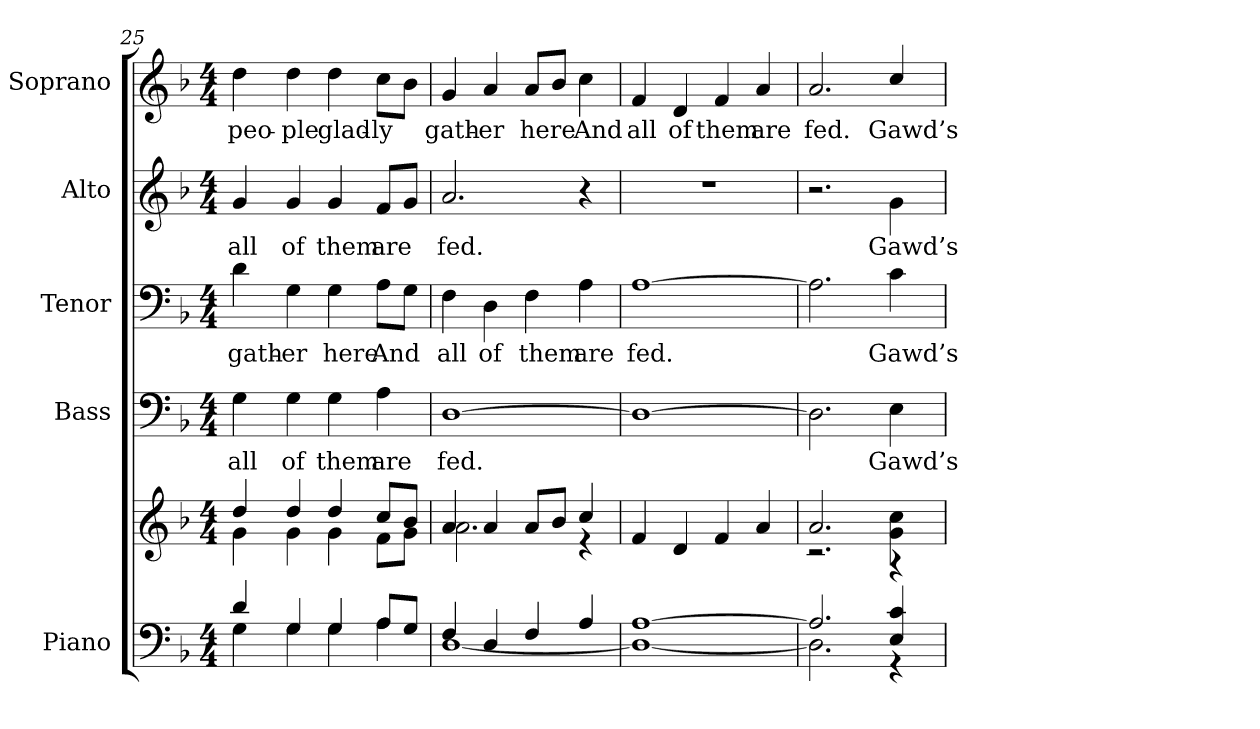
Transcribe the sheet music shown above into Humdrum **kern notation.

**kern	**kern	**kern	**text	**kern	**text	**kern	**text	**kern	**text
*part5	*part5	*part4	*part4	*part3	*part3	*part2	*part2	*part1	*part1
*staff6	*staff5	*staff4	*staff4	*staff3	*staff3	*staff2	*staff2	*staff1	*staff1
*I"Piano	*	*I"Bass	*	*I"Tenor	*	*I"Alto	*	*I"Soprano	*
*I'Pno.	*	*I'B.	*	*I'T.	*	*I'A.	*	*I'S.	*
!!LO:PB:g=z
*clefF4	*clefG2	*clefF4	*	*clefF4	*	*clefG2	*	*clefG2	*
*k[b-]	*k[b-]	*k[b-]	*	*k[b-]	*	*k[b-]	*	*k[b-]	*
*F:	*F:	*F:	*	*F:	*	*F:	*	*F:	*
*M4/4	*M4/4	*M4/4	*	*M4/4	*	*M4/4	*	*M4/4	*
=25	=25	=25	=25	=25	=25	=25	=25	=25	=25
*^	*^	*	*	*	*	*	*	*	*
!	!	!	!	!	!LO:LY:b:color=#000000	!	!	!	!	!	!
!	!	!	!	!	!	!	!LO:LY:b:color=#000000	!	!	!	!
!	!	!	!	!	!	!	!	!	!LO:LY:b:color=#000000	!	!
!	!	!	!	!	!	!	!	!	!	!	!LO:LY:b:color=#000000
4di/	4Gi\	4ddi/	4gi\	4Gi\	all	4di\	gath-	4gi/	all	4ddi\	peo-
!	!	!	!	!	!LO:LY:b:color=#000000	!	!	!	!	!	!
!	!	!	!	!	!	!	!LO:LY:b:color=#000000	!	!	!	!
!	!	!	!	!	!	!	!	!	!LO:LY:b:color=#000000	!	!
!	!	!	!	!	!	!	!	!	!	!	!LO:LY:b:color=#000000
4Gi/	4Gi\	4ddi/	4gi\	4Gi\	of	4Gi\	-er	4gi/	of	4ddi\	-ple
!	!	!	!	!	!LO:LY:b:color=#000000	!	!	!	!	!	!
!	!	!	!	!	!	!	!LO:LY:b:color=#000000	!	!	!	!
!	!	!	!	!	!	!	!	!	!LO:LY:b:color=#000000	!	!
!	!	!	!	!	!	!	!	!	!	!	!LO:LY:b:color=#000000
4Gi/	4Gi\	4ddi/	4gi\	4Gi\	them	4Gi\	here	4gi/	them	4ddi\	glad-
!	!	!	!	!	!LO:LY:b:color=#000000	!	!	!	!	!	!
!	!	!	!	!	!	!	!LO:LY:b:color=#000000	!	!	!	!
!	!	!	!	!	!	!	!	!	!LO:LY:b:color=#000000	!	!
!	!	!	!	!	!	!	!	!	!	!	!LO:LY:b:color=#000000
8Ai/L	4Ai\	8cci/L	8fi\L	4Ai\	are	8Ai\L	And	8fi/L	are	8cci\L	-ly
8Gi/J	.	8b-i/J	8gi\J	.	.	8Gi\J	.	8gi/J	.	8b-i\J	.
=26	=26	=26	=26	=26	=26	=26	=26	=26	=26	=26	=26
!	!	!	!	!	!LO:LY:b:color=#000000	!	!	!	!	!	!
!	!	!	!	!	!	!	!LO:LY:b:color=#000000	!	!	!	!
!	!	!	!	!	!	!	!	!	!LO:LY:b:color=#000000	!	!
!	!	!	!	!	!	!	!	!	!	!	!LO:LY:b:color=#000000
4Fi/	[<1Di	4ai/	2.ai\	[>1Di	fed.	4Fi\	all	2.ai/	fed.	4gi/	gath-
!	!	!	!	!	!	!	!LO:LY:b:color=#000000	!	!	!	!
!	!	!	!	!	!	!	!	!	!	!	!LO:LY:b:color=#000000
4Di/	.	4ai/	.	.	.	4Di\	of	.	.	4ai/	-er
!	!	!	!	!	!	!	!LO:LY:b:color=#000000	!	!	!	!
!	!	!	!	!	!	!	!	!	!	!	!LO:LY:b:color=#000000
4Fi/	.	8ai/L	.	.	.	4Fi\	them	.	.	8ai/L	here
.	.	8b-i/J	.	.	.	.	.	.	.	8b-i/J	.
!	!	!	!	!	!	!	!LO:LY:b:color=#000000	!	!	!	!
!	!	!	!	!	!	!	!	!	!	!	!LO:LY:b:color=#000000
4Ai/	.	4cci/	4r	.	.	4Ai\	are	4r	.	4cci\	And
*	*	*v	*v	*	*	*	*	*	*	*	*
=27	=27	=27	=27	=27	=27	=27	=27	=27	=27	=27
*	*	*^	*	*	*	*	*	*	*	*
!	!	!	!	!	!	!	!LO:LY:b:color=#000000	!	!	!	!
*	*	*v	*v	*	*	*	*	*	*	*	*
*	*	*^	*	*	*	*	*	*	*	*
!	!	!	!	!	!	!	!	!	!	!	!LO:LY:b:color=#000000
*	*	*v	*v	*	*	*	*	*	*	*	*
[>1Ai	1Di_<	4fi/	1Di_>	.	[>1Ai	fed.	1r	.	4fi/	all
!	!	!	!	!	!	!	!	!	!	!LO:LY:b:color=#000000
.	.	4di/	.	.	.	.	.	.	4di/	of
!	!	!	!	!	!	!	!	!	!	!LO:LY:b:color=#000000
.	.	4fi/	.	.	.	.	.	.	4fi/	them
!	!	!	!	!	!	!	!	!	!	!LO:LY:b:color=#000000
.	.	4ai/	.	.	.	.	.	.	4ai/	are
=28	=28	=28	=28	=28	=28	=28	=28	=28	=28	=28
*	*	*^	*	*	*	*	*	*	*	*
!	!	!	!	!	!	!	!	!	!	!	!LO:LY:b:color=#000000
2.Ai/]	2.Di\]	2.ai/	2.r	2.Di\]	.	2.Ai\]	.	2.r	.	2.ai/	fed.
!	!	!	!	!	!LO:LY:b:color=#000000	!	!	!	!	!	!
!	!	!	!	!	!	!	!LO:LY:b:color=#000000	!	!	!	!
!	!	!	!	!	!	!	!	!	!LO:LY:b:color=#000000	!	!
!	!	!	!	!	!	!	!	!	!	!	!LO:LY:b:color=#000000
4Ei/ 4ci	4r	4gi\ 4cci	4r	4Ei\	Gawd’s	4ci\	Gawd’s	4gi\	Gawd’s	4cci/	Gawd’s
*v	*v	*	*	*	*	*	*	*	*	*	*
*	*v	*v	*	*	*	*	*	*	*	*
=	=	=	=	=	=	=	=	=	=
*-	*-	*-	*-	*-	*-	*-	*-	*-	*-
